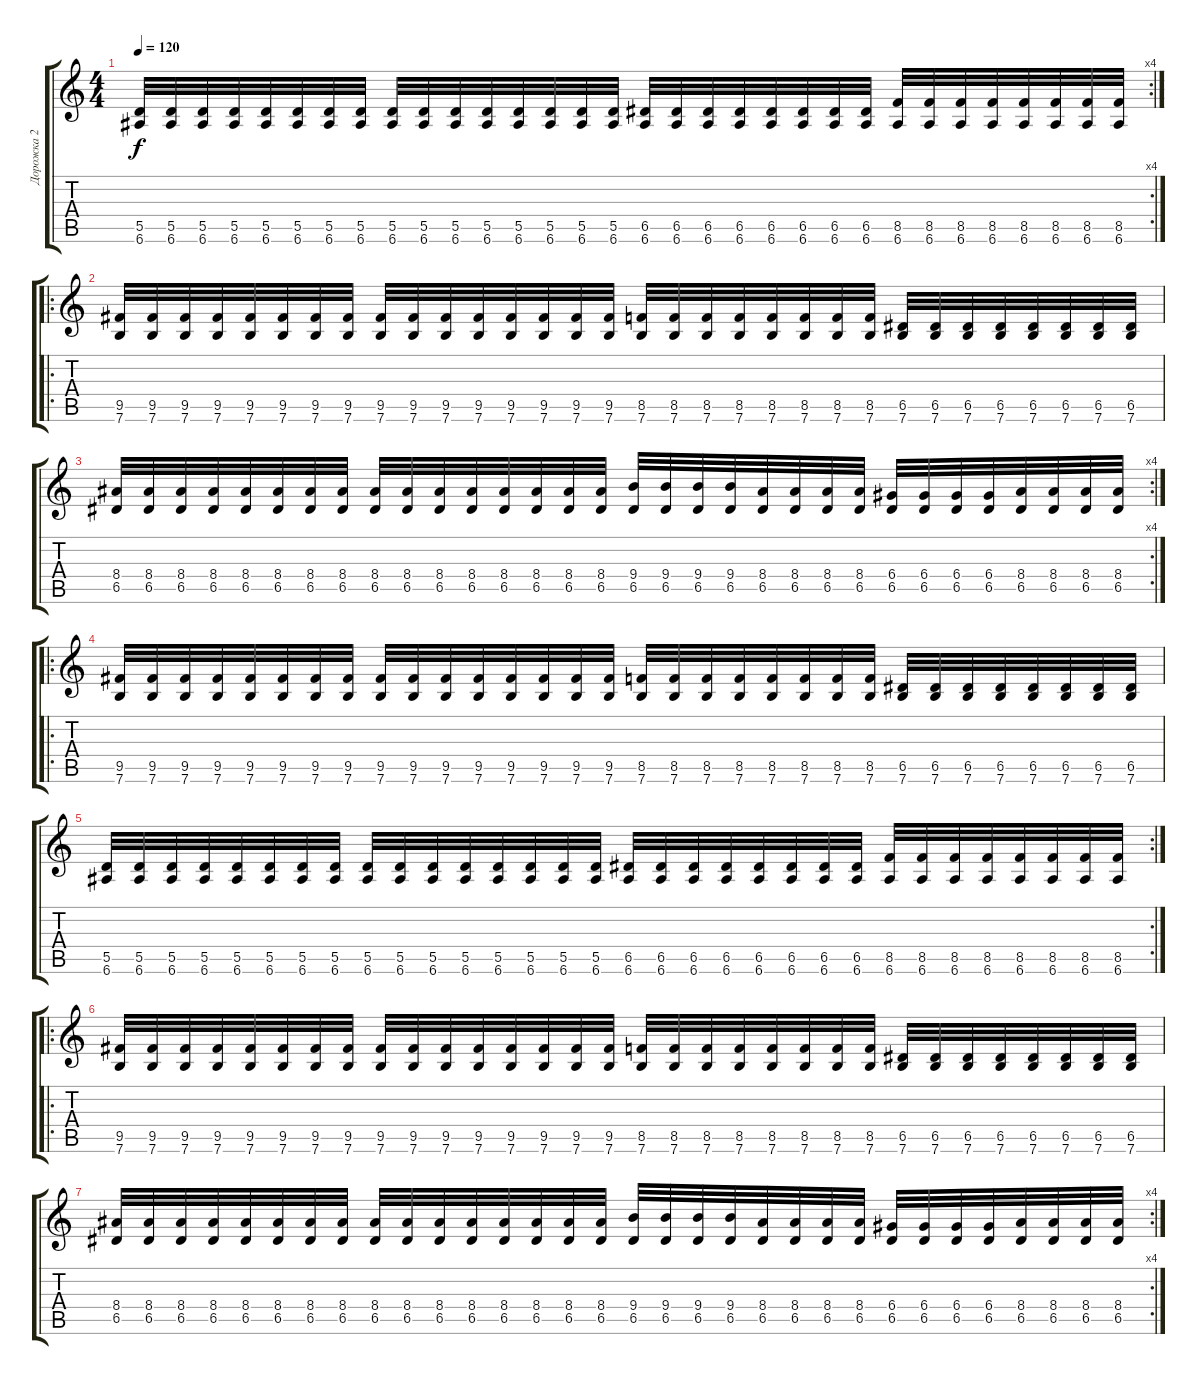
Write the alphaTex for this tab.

\track ("Дорожка 2" "Дорожка 2") {instrument overdrivenguitar}
\staff {score tabs}
\tuning (E4 B3 G3 D3 A2 E2) {hide}
\rc 4
\ts (4 4)
\tempo 120
\clef g2
\ks c
(5.5 6.6).32{dy f} (5.5 6.6).32 (5.5 6.6).32 (5.5 6.6).32 (5.5 6.6).32 (5.5 6.6).32 (5.5 6.6).32 (5.5 6.6).32 (5.5 6.6).32 (5.5 6.6).32 (5.5 6.6).32 (5.5 6.6).32 (5.5 6.6).32 (5.5 6.6).32 (5.5 6.6).32 (5.5 6.6).32 (6.5 6.6).32 (6.5 6.6).32 (6.5 6.6).32 (6.5 6.6).32 (6.5 6.6).32 (6.5 6.6).32 (6.5 6.6).32 (6.5 6.6).32 (8.5 6.6).32 (8.5 6.6).32 (8.5 6.6).32 (8.5 6.6).32 (8.5 6.6).32 (8.5 6.6).32 (8.5 6.6).32 (8.5 6.6).32 |
\ro
(9.5 7.6).32 (9.5 7.6).32 (9.5 7.6).32 (9.5 7.6).32 (9.5 7.6).32 (9.5 7.6).32 (9.5 7.6).32 (9.5 7.6).32 (9.5 7.6).32 (9.5 7.6).32 (9.5 7.6).32 (9.5 7.6).32 (9.5 7.6).32 (9.5 7.6).32 (9.5 7.6).32 (9.5 7.6).32 (8.5 7.6).32 (8.5 7.6).32 (8.5 7.6).32 (8.5 7.6).32 (8.5 7.6).32 (8.5 7.6).32 (8.5 7.6).32 (8.5 7.6).32 (6.5 7.6).32 (6.5 7.6).32 (6.5 7.6).32 (6.5 7.6).32 (6.5 7.6).32 (6.5 7.6).32 (6.5 7.6).32 (6.5 7.6).32 |
\rc 4
(8.4 6.5).32 (8.4 6.5).32 (8.4 6.5).32 (8.4 6.5).32 (8.4 6.5).32 (8.4 6.5).32 (8.4 6.5).32 (8.4 6.5).32 (8.4 6.5).32 (8.4 6.5).32 (8.4 6.5).32 (8.4 6.5).32 (8.4 6.5).32 (8.4 6.5).32 (8.4 6.5).32 (8.4 6.5).32 (9.4 6.5).32 (9.4 6.5).32 (9.4 6.5).32 (9.4 6.5).32 (8.4 6.5).32 (8.4 6.5).32 (8.4 6.5).32 (8.4 6.5).32 (6.4 6.5).32 (6.4 6.5).32 (6.4 6.5).32 (6.4 6.5).32 (8.4 6.5).32 (8.4 6.5).32 (8.4 6.5).32 (8.4 6.5).32 |
\ro
(9.5 7.6).32 (9.5 7.6).32 (9.5 7.6).32 (9.5 7.6).32 (9.5 7.6).32 (9.5 7.6).32 (9.5 7.6).32 (9.5 7.6).32 (9.5 7.6).32 (9.5 7.6).32 (9.5 7.6).32 (9.5 7.6).32 (9.5 7.6).32 (9.5 7.6).32 (9.5 7.6).32 (9.5 7.6).32 (8.5 7.6).32 (8.5 7.6).32 (8.5 7.6).32 (8.5 7.6).32 (8.5 7.6).32 (8.5 7.6).32 (8.5 7.6).32 (8.5 7.6).32 (6.5 7.6).32 (6.5 7.6).32 (6.5 7.6).32 (6.5 7.6).32 (6.5 7.6).32 (6.5 7.6).32 (6.5 7.6).32 (6.5 7.6).32 |
\rc 2
(5.5 6.6).32 (5.5 6.6).32 (5.5 6.6).32 (5.5 6.6).32 (5.5 6.6).32 (5.5 6.6).32 (5.5 6.6).32 (5.5 6.6).32 (5.5 6.6).32 (5.5 6.6).32 (5.5 6.6).32 (5.5 6.6).32 (5.5 6.6).32 (5.5 6.6).32 (5.5 6.6).32 (5.5 6.6).32 (6.5 6.6).32 (6.5 6.6).32 (6.5 6.6).32 (6.5 6.6).32 (6.5 6.6).32 (6.5 6.6).32 (6.5 6.6).32 (6.5 6.6).32 (8.5 6.6).32 (8.5 6.6).32 (8.5 6.6).32 (8.5 6.6).32 (8.5 6.6).32 (8.5 6.6).32 (8.5 6.6).32 (8.5 6.6).32 |
\ro
(9.5 7.6).32 (9.5 7.6).32 (9.5 7.6).32 (9.5 7.6).32 (9.5 7.6).32 (9.5 7.6).32 (9.5 7.6).32 (9.5 7.6).32 (9.5 7.6).32 (9.5 7.6).32 (9.5 7.6).32 (9.5 7.6).32 (9.5 7.6).32 (9.5 7.6).32 (9.5 7.6).32 (9.5 7.6).32 (8.5 7.6).32 (8.5 7.6).32 (8.5 7.6).32 (8.5 7.6).32 (8.5 7.6).32 (8.5 7.6).32 (8.5 7.6).32 (8.5 7.6).32 (6.5 7.6).32 (6.5 7.6).32 (6.5 7.6).32 (6.5 7.6).32 (6.5 7.6).32 (6.5 7.6).32 (6.5 7.6).32 (6.5 7.6).32 |
\rc 4
(8.4 6.5).32 (8.4 6.5).32 (8.4 6.5).32 (8.4 6.5).32 (8.4 6.5).32 (8.4 6.5).32 (8.4 6.5).32 (8.4 6.5).32 (8.4 6.5).32 (8.4 6.5).32 (8.4 6.5).32 (8.4 6.5).32 (8.4 6.5).32 (8.4 6.5).32 (8.4 6.5).32 (8.4 6.5).32 (9.4 6.5).32 (9.4 6.5).32 (9.4 6.5).32 (9.4 6.5).32 (8.4 6.5).32 (8.4 6.5).32 (8.4 6.5).32 (8.4 6.5).32 (6.4 6.5).32 (6.4 6.5).32 (6.4 6.5).32 (6.4 6.5).32 (8.4 6.5).32 (8.4 6.5).32 (8.4 6.5).32 (8.4 6.5).32
